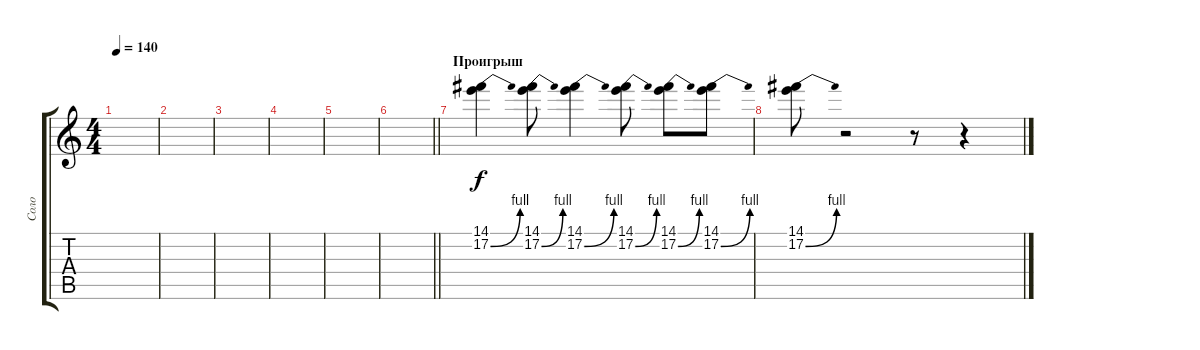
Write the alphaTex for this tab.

\track ("Соло" "Соло") {instrument overdrivenguitar}
\staff {score tabs}
\tuning (E4 B3 G3 D3 A2 E2) {hide}
\ts (4 4)
\tempo 140
\clef g2
\ks c
|
|
|
|
|
\barLineRight lightlight
|
\section ("" "Проигрыш")
(14.1 17.2{be (bend 0 0 60 4)}).4{dy f} (14.1 17.2{be (bend 0 0 60 4)}).8 (14.1 17.2{be (bend 0 0 60 4)}).4 (14.1 17.2{be (bend 0 0 60 4)}).8 (14.1 17.2{be (bend 0 0 60 4)}).8 (14.1 17.2{be (bend 0 0 60 4)}).8 |
(14.1 17.2{be (bend 0 0 60 4)}).8 r.2 r.8 r.4
